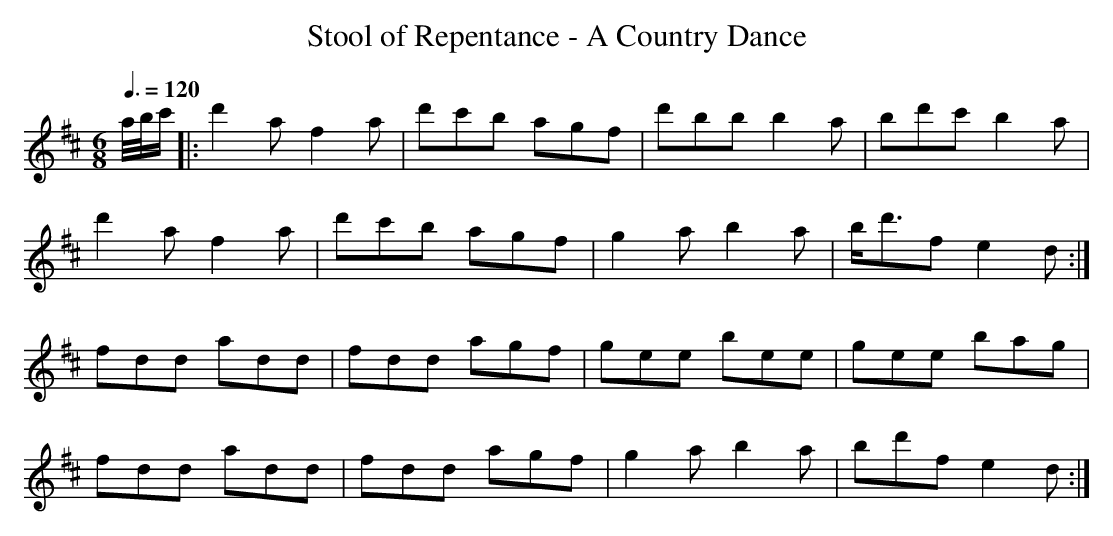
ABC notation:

X:1
T:Stool of Repentance - A Country Dance
M:6/8
L:1/8
Q:3/8=120
K:D
a//b//c'/|:\
d'2a f2a|d'c'b agf|d'bb b2a|bd'c' b2a |
d'2a f2a|d'c'b agf|g2a  b2a|b<d'f e2d:|
fdd  add|fdd   agf|gee  bee|gee   bag |
fdd  add|fdd   agf|g2a  b2a|bd'f  e2d:|
